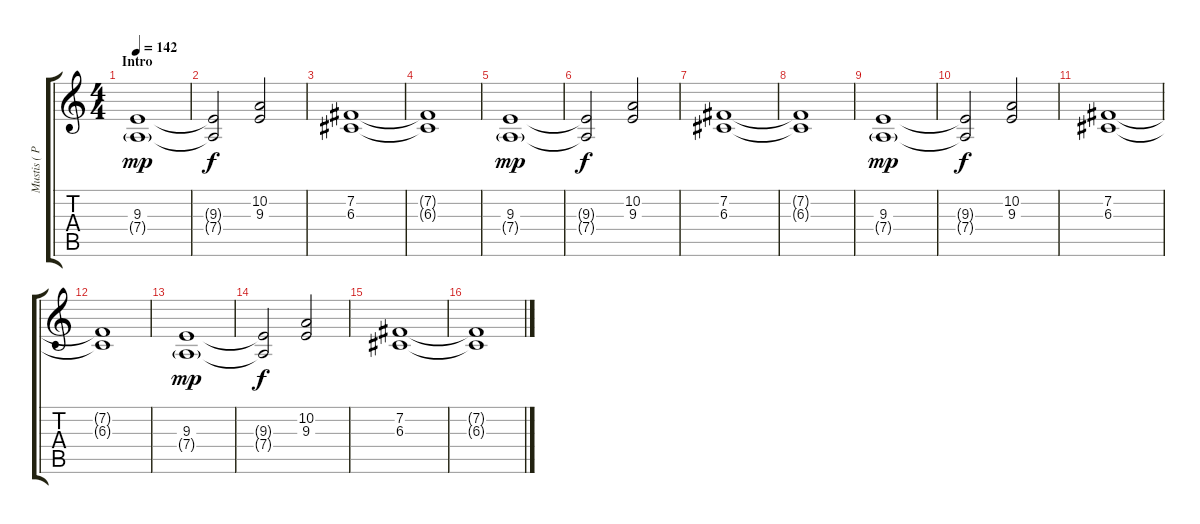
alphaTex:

\track ("Mustis ( Pad 2)" "Mustis ( P") {instrument choiraahs}
\staff {score tabs}
\tuning (E4 B3 G3 D3 A2 E2) {hide}
\ts (4 4)
\section ("" "Intro")
\tempo 142
\clef g2
\ks c
(9.3 7.4{g}).1{dy mp instrument choiraahs} |
(9.3{t} 7.4{t}).2{dy f} (10.2 9.3).2 |
(7.2 6.3).1 |
(7.2{t} 6.3{t}).1 |
(9.3 7.4{g}).1{dy mp} |
(9.3{t} 7.4{t}).2{dy f} (10.2 9.3).2 |
(7.2 6.3).1 |
(7.2{t} 6.3{t}).1 |
(9.3 7.4{g}).1{dy mp} |
(9.3{t} 7.4{t}).2{dy f} (10.2 9.3).2 |
(7.2 6.3).1 |
(7.2{t} 6.3{t}).1 |
(9.3 7.4{g}).1{dy mp} |
(9.3{t} 7.4{t}).2{dy f} (10.2 9.3).2 |
(7.2 6.3).1 |
(7.2{t} 6.3{t}).1
